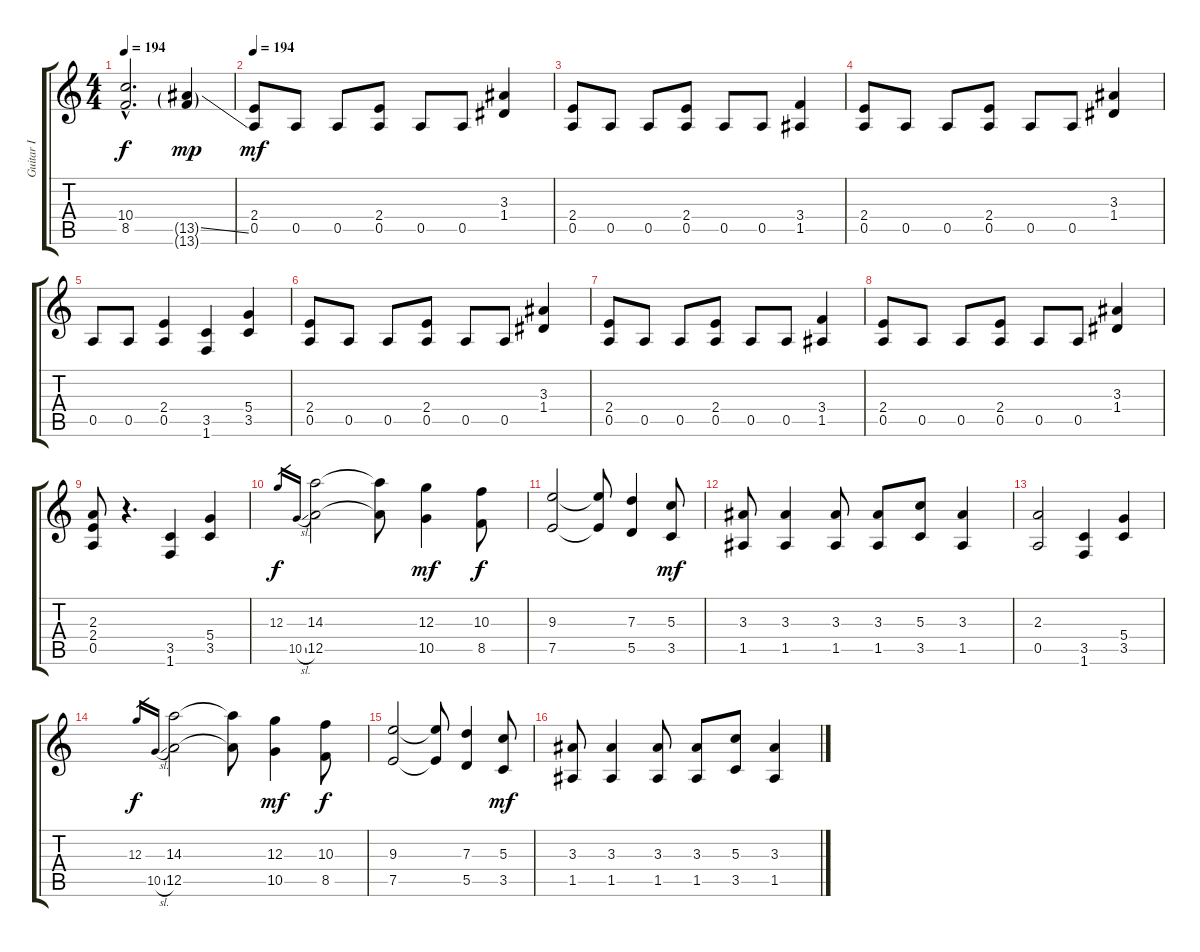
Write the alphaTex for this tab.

\track ("Guitar I" "Guitar I") {instrument distortionguitar}
\staff {score tabs}
\tuning (E4 B3 G3 D3 A2 E2) {hide}
\ts (4 4)
\tempo 194
\clef g2
\ks c
(10.4{hac t} 8.5{hac t}).2{d dy f} (13.5{ss g} 13.6{g}).4{dy mp} |
\tempo 194
(2.4 0.5).8{dy mf} 0.5.8 0.5.8 (2.4 0.5).8 0.5.8 0.5.8 (3.3 1.4).4 |
(2.4 0.5).8 0.5.8 0.5.8 (2.4 0.5).8 0.5.8 0.5.8 (3.4 1.5).4 |
(2.4 0.5).8 0.5.8 0.5.8 (2.4 0.5).8 0.5.8 0.5.8 (3.3 1.4).4 |
0.5.8 0.5.8 (2.4 0.5).4 (3.5 1.6).4 (5.4 3.5).4 |
(2.4 0.5).8 0.5.8 0.5.8 (2.4 0.5).8 0.5.8 0.5.8 (3.3 1.4).4 |
(2.4 0.5).8 0.5.8 0.5.8 (2.4 0.5).8 0.5.8 0.5.8 (3.4 1.5).4 |
(2.4 0.5).8 0.5.8 0.5.8 (2.4 0.5).8 0.5.8 0.5.8 (3.3 1.4).4 |
(2.3 2.4 0.5).8 r.4{d} (3.5 1.6).4 (5.4 3.5).4 |
12.3.16{gr dy f} 10.5{sl}.16{gr} (14.3 12.5).2 (14.3{t} 12.5{t}).8 (12.3 10.5).4{dy mf} (10.3 8.5).8{dy f} |
(9.3 7.5).2 (9.3{t} 7.5{t}).8 (7.3 5.5).4 (5.3 3.5).8{dy mf} |
(3.3 1.5).8 (3.3 1.5).4 (3.3 1.5).8 (3.3 1.5).8 (5.3 3.5).8 (3.3 1.5).4 |
(2.3 0.5).2 (3.5 1.6).4 (5.4 3.5).4 |
12.3.16{gr dy f} 10.5{sl}.16{gr} (14.3 12.5).2 (14.3{t} 12.5{t}).8 (12.3 10.5).4{dy mf} (10.3 8.5).8{dy f} |
(9.3 7.5).2 (9.3{t} 7.5{t}).8 (7.3 5.5).4 (5.3 3.5).8{dy mf} |
(3.3 1.5).8 (3.3 1.5).4 (3.3 1.5).8 (3.3 1.5).8 (5.3 3.5).8 (3.3 1.5).4
